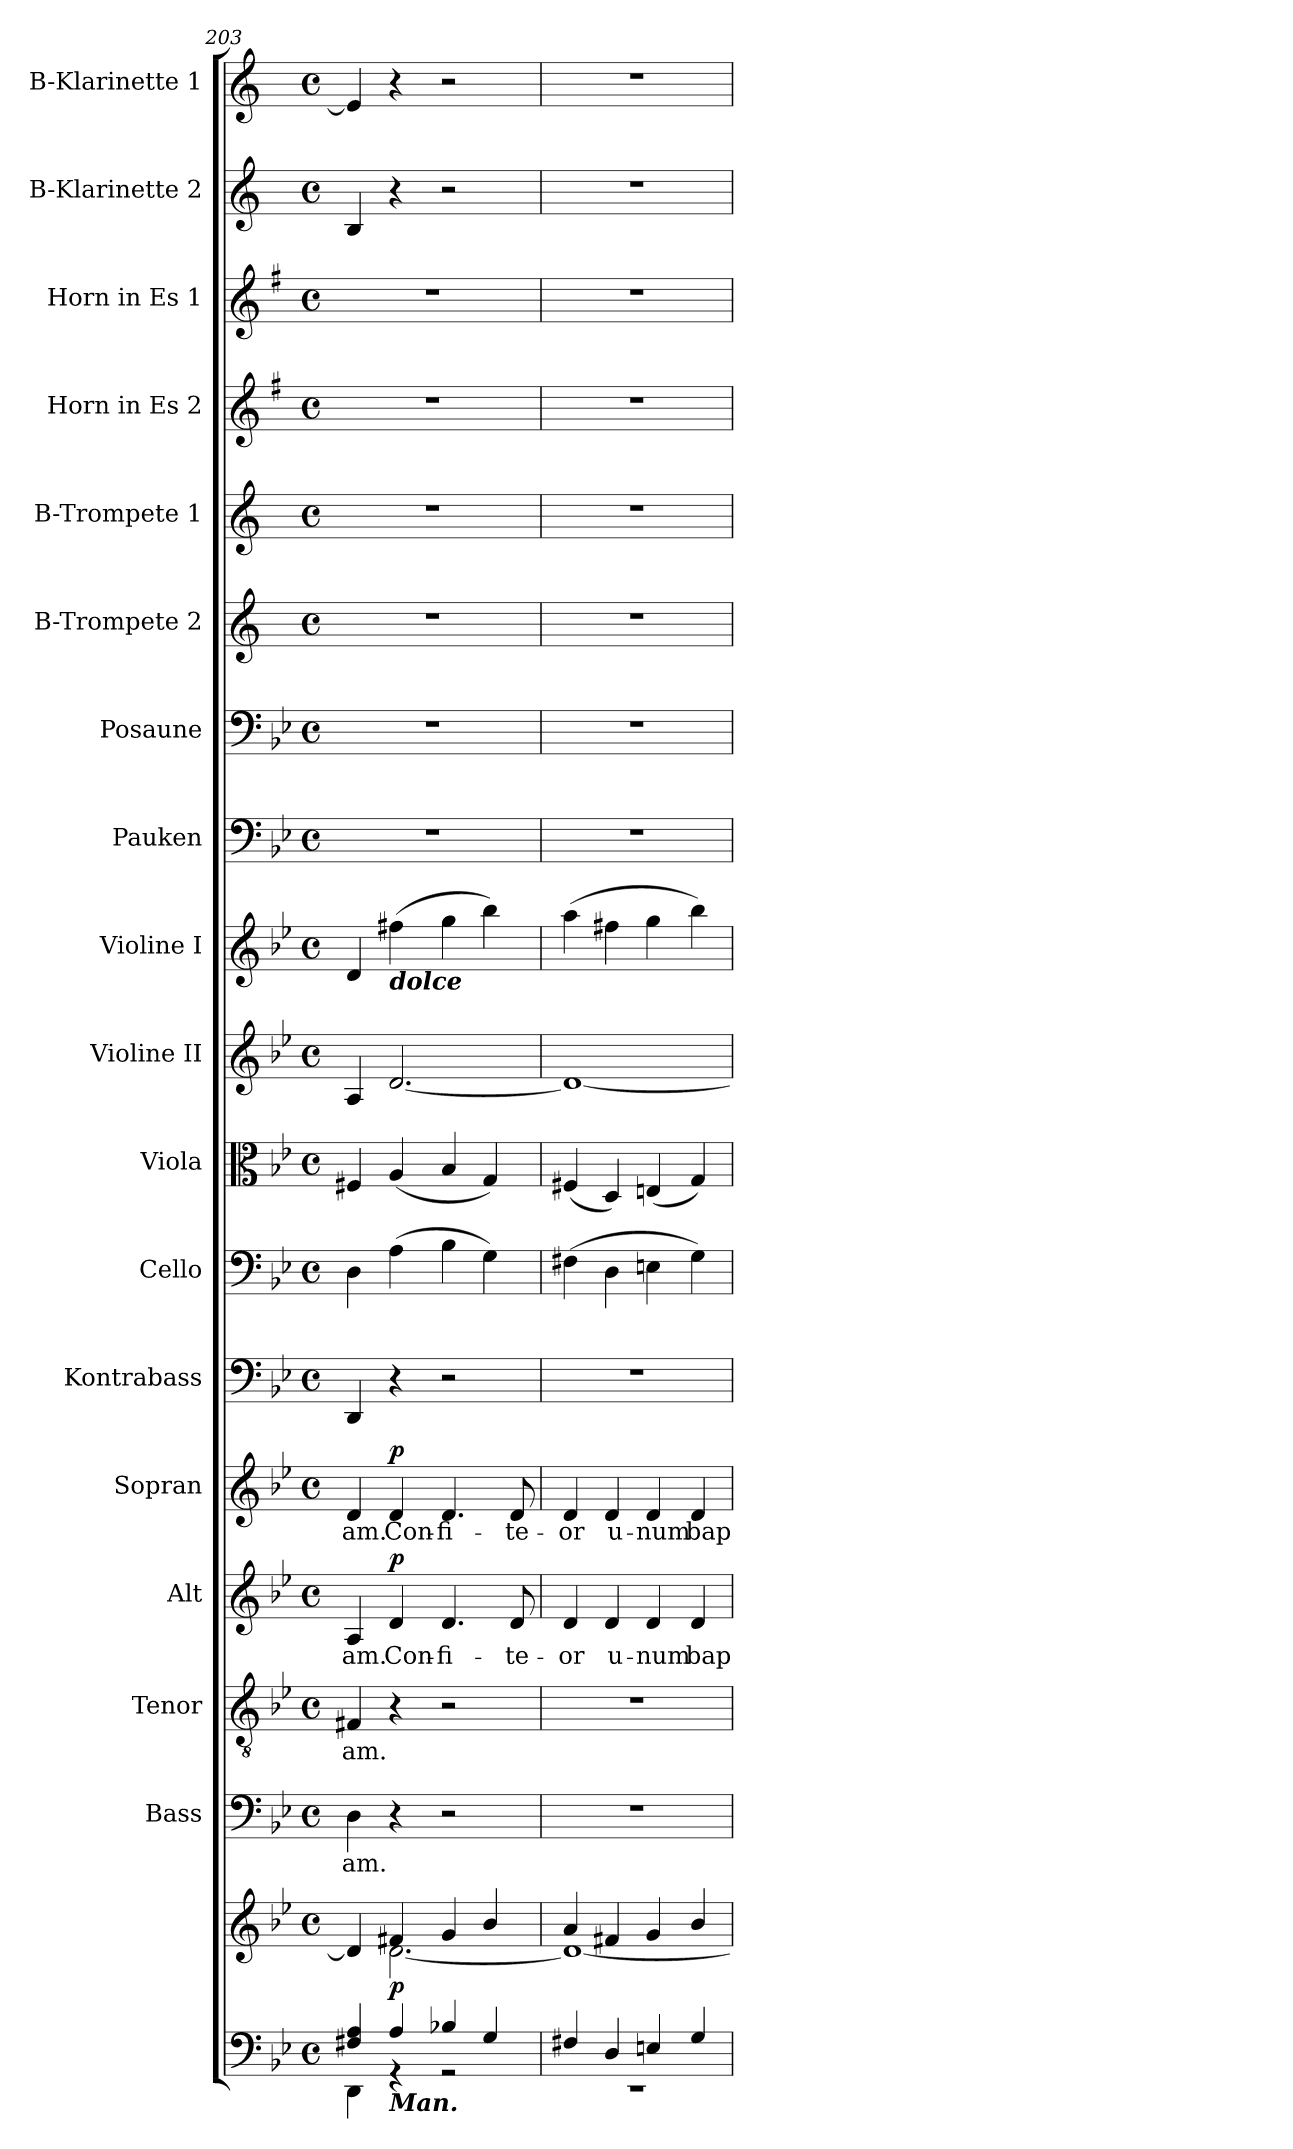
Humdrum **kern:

**kern	**kern	**dynam	**kern	**text	**kern	**text	**kern	**text	**dynam	**kern	**text	**dynam	**kern	**kern	**kern	**kern	**kern	**kern	**kern	**kern	**kern	**kern	**kern	**kern	**kern
*part18	*part18	*part18	*part17	*part17	*part16	*part16	*part15	*part15	*part15	*part14	*part14	*part14	*part13	*part12	*part11	*part10	*part9	*part8	*part7	*part6	*part5	*part4	*part3	*part2	*part1
*staff19	*staff18	*staff18/19	*staff17	*staff17	*staff16	*staff16	*staff15	*staff15	*staff15	*staff14	*staff14	*staff14	*staff13	*staff12	*staff11	*staff10	*staff9	*staff8	*staff7	*staff6	*staff5	*staff4	*staff3	*staff2	*staff1
*	*	*	*I"Bass	*	*I"Tenor	*	*I"Alt	*	*	*I"Sopran	*	*	*I"Kontrabass	*I"Cello	*I"Viola	*I"Violine II	*I"Violine I	*I"Pauken	*I"Posaune	*I"B-Trompete 2	*I"B-Trompete 1	*I"Horn in Es 2	*I"Horn in Es 1	*I"B-Klarinette 2	*I"B-Klarinette 1
*	*	*	*I'B.	*	*I'T.	*	*I'A.	*	*	*I'S.	*	*	*I'Kb.	*	*I'Vla.	*I'Vl. II	*I'Vl. I	*I'Pk.	*I'Pos.	*I'B Trp. 2	*I'B Trp. 1	*	*	*I'B Kl. 2	*I'B Kl. 1
*clefF4	*clefG2	*	*clefF4	*	*clefGv2	*	*clefG2	*	*	*clefG2	*	*	*clefF4	*clefF4	*clefC3	*clefG2	*clefG2	*clefF4	*clefF4	*clefG2	*clefG2	*clefG2	*clefG2	*clefG2	*clefG2
*	*	*	*	*	*	*	*	*	*	*	*	*	*ITrd7c12	*	*	*	*	*	*	*ITrd1c2	*ITrd1c2	*ITrd5c9	*ITrd5c9	*ITrd1c2	*ITrd1c2
*k[b-e-]	*k[b-e-]	*	*k[b-e-]	*	*k[b-e-]	*	*k[b-e-]	*	*	*k[b-e-]	*	*	*k[b-e-]	*k[b-e-]	*k[b-e-]	*k[b-e-]	*k[b-e-]	*k[b-e-]	*k[b-e-]	*k[b-e-]	*k[b-e-]	*k[b-e-]	*k[b-e-]	*k[b-e-]	*k[b-e-]
*B-:	*B-:	*	*B-:	*	*B-:	*	*B-:	*	*	*B-:	*	*	*B-:	*B-:	*B-:	*B-:	*B-:	*B-:	*B-:	*B-:	*B-:	*B-:	*B-:	*B-:	*B-:
*M4/4	*M4/4	*	*M4/4	*	*M4/4	*	*M4/4	*	*	*M4/4	*	*	*M4/4	*M4/4	*M4/4	*M4/4	*M4/4	*M4/4	*M4/4	*M4/4	*M4/4	*M4/4	*M4/4	*M4/4	*M4/4
*met(c)	*met(c)	*	*met(c)	*	*met(c)	*	*met(c)	*	*	*met(c)	*	*	*met(c)	*met(c)	*met(c)	*met(c)	*met(c)	*met(c)	*met(c)	*met(c)	*met(c)	*met(c)	*met(c)	*met(c)	*met(c)
=203	=203	=203	=203	=203	=203	=203	=203	=203	=203	=203	=203	=203	=203	=203	=203	=203	=203	=203	=203	=203	=203	=203	=203	=203	=203
*^	*^	*	*	*	*	*	*	*	*	*	*	*	*	*	*	*	*	*	*	*	*	*	*	*	*
!	!	!	!	!	!	!LO:LY:b	!	!LO:LY:b	!	!LO:LY:b	!	!	!LO:LY:b	!	!	!	!	!	!	!	!	!	!	!	!	!	!
4F#X/ 4A/	4DD\	4d/]	4ryy	.	4D\	-am.	4F#X/	-am.	4A/	-am.	.	4d/	-am.	.	4DDD/	4D\	4F#X/	4A/	4d/	1r	1r	1r	1r	1r	1r	4A/	4d/]
!	!	!	!	!	!	!	!	!	!	!	!	!	!	!	!	!	!	!	!LO:TX:b:Bi:t=dolce	!	!	!	!	!	!	!	!
!LO:TX:b:Bi:t=Man.	!	!	!	!	!	!	!	!	!	!	!	!	!	!	!	!	!	!	!	!	!	!	!	!	!	!	!
!	!	!	!	!LO:DY:b	!	!	!	!	!	!LO:LY:b	!LO:DY:a	!	!LO:LY:b	!LO:DY:a	!	!	!	!	!	!	!	!	!	!	!	!	!
4A/	4rFF	4f#X/	[<2.d\	p	4r	.	4r	.	4d/	Con-	p	4d/	Con-	p	4r	(>4A\	(<4A/	[2.d/	(>4ff#X\	.	.	.	.	.	.	4r	4r
!	!	!	!	!	!	!	!	!	!	!LO:LY:b	!	!	!LO:LY:b	!	!	!	!	!	!	!	!	!	!	!	!	!	!
4B-X/	2rGG	4g/	.	.	2r	.	2r	.	4.d/	-fi-	.	4.d/	-fi-	.	2r	4B-\	4B-/	.	4gg\	.	.	.	.	.	.	2r	2r
4G/	.	4b-/	.	.	.	.	.	.	.	.	.	.	.	.	.	4G\)	4G/)	.	4bb-\)	.	.	.	.	.	.	.	.
!	!	!	!	!	!	!	!	!	!	!LO:LY:b	!	!	!LO:LY:b	!	!	!	!	!	!	!	!	!	!	!	!	!	!
.	.	.	.	.	.	.	.	.	8d/	-te-	.	8d/	-te-	.	.	.	.	.	.	.	.	.	.	.	.	.	.
=204	=204	=204	=204	=204	=204	=204	=204	=204	=204	=204	=204	=204	=204	=204	=204	=204	=204	=204	=204	=204	=204	=204	=204	=204	=204	=204	=204
!	!	!	!	!	!	!	!	!	!	!LO:LY:b	!	!	!LO:LY:b	!	!	!	!	!	!	!	!	!	!	!	!	!	!
4F#X/	1rEE	4a/	1d_	.	1r	.	1r	.	4d/	-or	.	4d/	-or	.	1r	(>4F#X\	(<4F#X/	1d_	(>4aa\	1r	1r	1r	1r	1r	1r	1r	1r
!	!	!	!	!	!	!	!	!	!	!LO:LY:b	!	!	!LO:LY:b	!	!	!	!	!	!	!	!	!	!	!	!	!	!
4D/	.	4f#X/	.	.	.	.	.	.	4d/	u-	.	4d/	u-	.	.	4D\	4D/)	.	4ff#X\	.	.	.	.	.	.	.	.
!	!	!	!	!	!	!	!	!	!	!LO:LY:b	!	!	!LO:LY:b	!	!	!	!	!	!	!	!	!	!	!	!	!	!
4En/	.	4g/	.	.	.	.	.	.	4d/	-num	.	4d/	-num	.	.	4En\	(<4En/	.	4gg\	.	.	.	.	.	.	.	.
!	!	!	!	!	!	!	!	!	!	!LO:LY:b	!	!	!LO:LY:b	!	!	!	!	!	!	!	!	!	!	!	!	!	!
4G/	.	4b-/	.	.	.	.	.	.	4d/	bap-	.	4d/	bap-	.	.	4G\)	4G/)	.	4bb-\)	.	.	.	.	.	.	.	.
*v	*v	*	*	*	*	*	*	*	*	*	*	*	*	*	*	*	*	*	*	*	*	*	*	*	*	*	*
*	*v	*v	*	*	*	*	*	*	*	*	*	*	*	*	*	*	*	*	*	*	*	*	*	*	*	*
=	=	=	=	=	=	=	=	=	=	=	=	=	=	=	=	=	=	=	=	=	=	=	=	=	=
*-	*-	*-	*-	*-	*-	*-	*-	*-	*-	*-	*-	*-	*-	*-	*-	*-	*-	*-	*-	*-	*-	*-	*-	*-	*-
